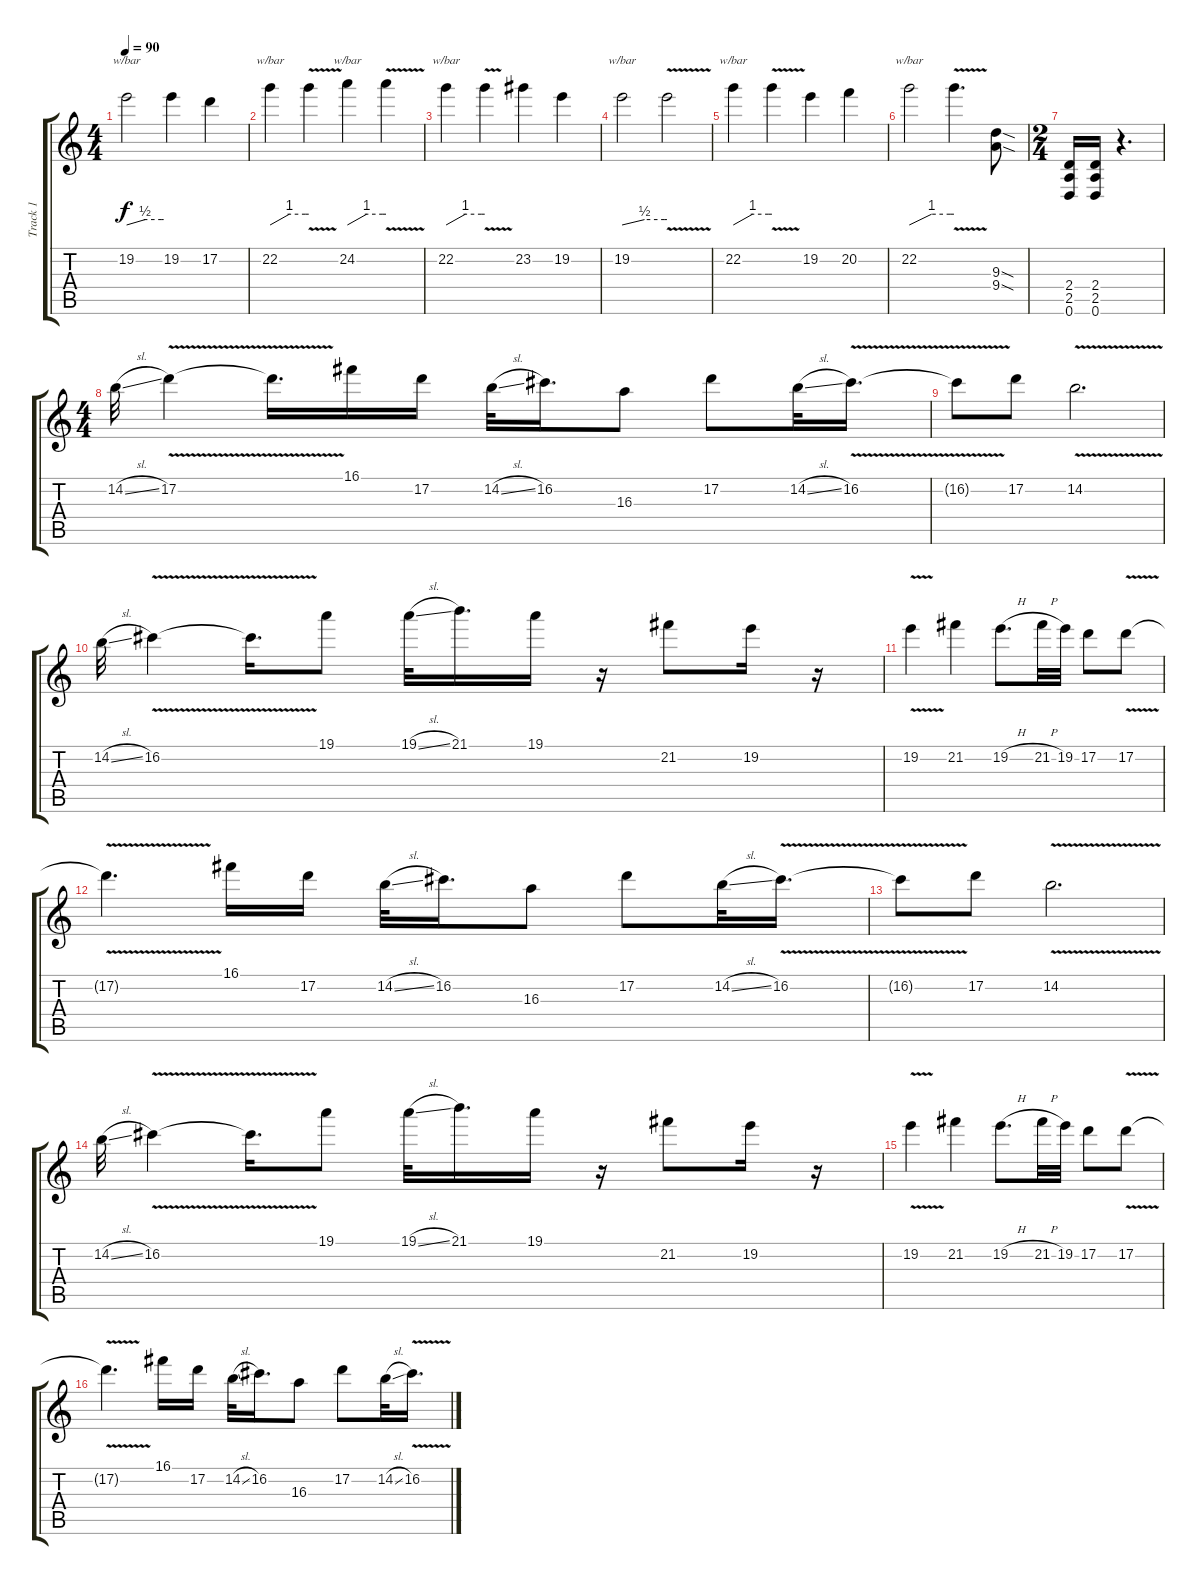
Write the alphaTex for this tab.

\track ("Track 1" "Track 1") {instrument distortionguitar}
\staff {score tabs}
\tuning (D4 A3 F3 C3 G2 D2) {hide}
\ts (4 4)
\tempo 90
\clef g2
\ks c
19.2.2{tbe (custom default 0 0 30 2 57 2 60 2) dy f} 19.2.4 17.2.4 |
22.2.4{tbe (custom default 0 0 30 4 55 4 60 4)} 22.2{v t}.4 24.2.4{tbe (custom default 0 0 30 4 55 4 60 4)} 24.2{v t}.4 |
22.2.4{tbe (custom default 0 0 30 4 55 4 60 4)} 22.2{v t}.4 23.2.4 19.2.4 |
19.2.2{tbe (custom default 0 0 30 2 57 2 60 2)} 19.2{v t}.2 |
22.2.4{tbe (custom default 0 0 30 4 55 4 60 4)} 22.2{v t}.4 19.2.4 20.2.4 |
22.2.2{tbe (custom default 0 0 30 4 55 4 60 4)} 22.2{v t}.4{d} (9.3{sod} 9.4{sod}).8 |
\ts (2 4)
(2.4 2.5 0.6).16 (2.4 2.5 0.6).16 r.4{d} |
\ts (4 4)
14.2{sl}.32 17.2{v}.4 17.2{t}.16{d} 16.1.16 17.2.16 14.2{sl}.32 16.2.16{d} 16.3.8 17.2.8 14.2{sl}.32 16.2{v}.16{d} |
16.2{t}.8 17.2.8 14.2{v}.2{d} |
14.2{sl}.32 16.2{v}.4 16.2{t}.16{d} 19.1.8 19.1{sl}.32 21.1.16{d} 19.1.16 r.16 21.2.8 19.2.16 r.16 |
19.2{v}.4 21.2.4 19.2{h}.8{d} 21.2{h}.32 19.2.32 17.2.8 17.2{v}.8 |
17.2{t}.4{d} 16.1.16 17.2.16 14.2{sl}.32 16.2.16{d} 16.3.8 17.2.8 14.2{sl}.32 16.2{v}.16{d} |
16.2{t}.8 17.2.8 14.2{v}.2{d} |
14.2{sl}.32 16.2{v}.4 16.2{t}.16{d} 19.1.8 19.1{sl}.32 21.1.16{d} 19.1.16 r.16 21.2.8 19.2.16 r.16 |
19.2{v}.4 21.2.4 19.2{h}.8{d} 21.2{h}.32 19.2.32 17.2.8 17.2{v}.8 |
17.2{t}.4{d} 16.1.16 17.2.16 14.2{sl}.32 16.2.16{d} 16.3.8 17.2.8 14.2{sl}.32 16.2{v}.16{d}
